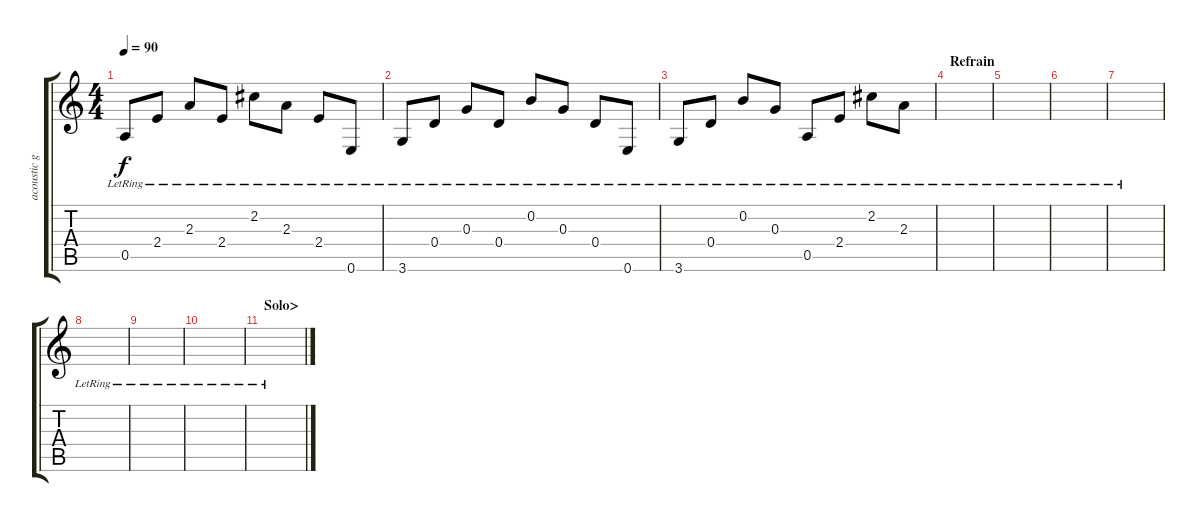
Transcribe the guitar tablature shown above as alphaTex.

\track ("acoustic guitar" "acoustic g") {instrument acousticguitarsteel}
\staff {score tabs}
\tuning (E4 B3 G3 D3 A2 E2) {hide}
\ts (4 4)
\tempo 90
\clef g2
\ks c
0.5{lr}.8{dy f} 2.4{lr}.8 2.3{lr}.8 2.4{lr}.8 2.2{lr}.8 2.3{lr}.8 2.4{lr}.8 0.6{lr}.8 |
3.6{lr}.8 0.4{lr}.8 0.3{lr}.8 0.4{lr}.8 0.2{lr}.8 0.3{lr}.8 0.4{lr}.8 0.6{lr}.8 |
3.6{lr}.8 0.4{lr}.8 0.2{lr}.8 0.3{lr}.8 0.5{lr}.8 2.4{lr}.8 2.2{lr}.8 2.3{lr}.8 |
\section ("" "Refrain")
|
|
|
|
|
|
|
\section ("" "Solo>")
